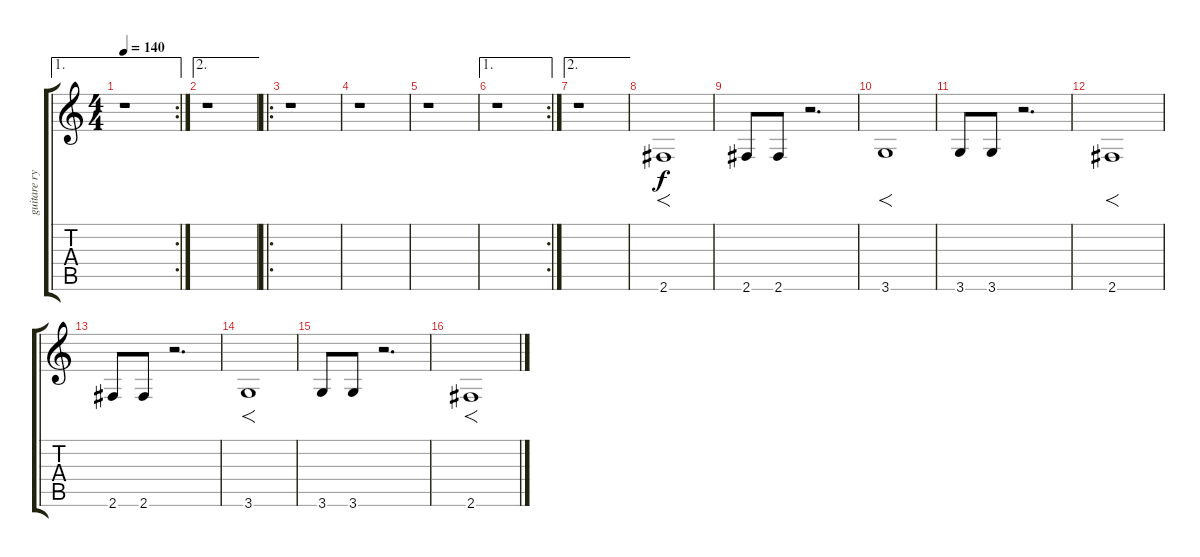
\track ("guitare rythmique" "guitare ry") {instrument acousticguitarnylon}
\staff {score tabs}
\tuning (E4 B3 G3 D3 A2 E2) {hide}
\ae 1
\rc 2
\ts (4 4)
\tempo 140
\clef g2
\ks c
r.1{dy f} |
\ae 2
r.1 |
\ro
r.1 |
r.1 |
r.1 |
\ae 1
\rc 2
r.1 |
\ae 2
r.1 |
2.6.1{f volume 16 instrument distortionguitar} |
2.6.8 2.6.8 r.2{d} |
3.6.1{f} |
3.6.8 3.6.8 r.2{d} |
2.6.1{f} |
2.6.8 2.6.8 r.2{d} |
3.6.1{f} |
3.6.8 3.6.8 r.2{d} |
2.6.1{f volume 16}
